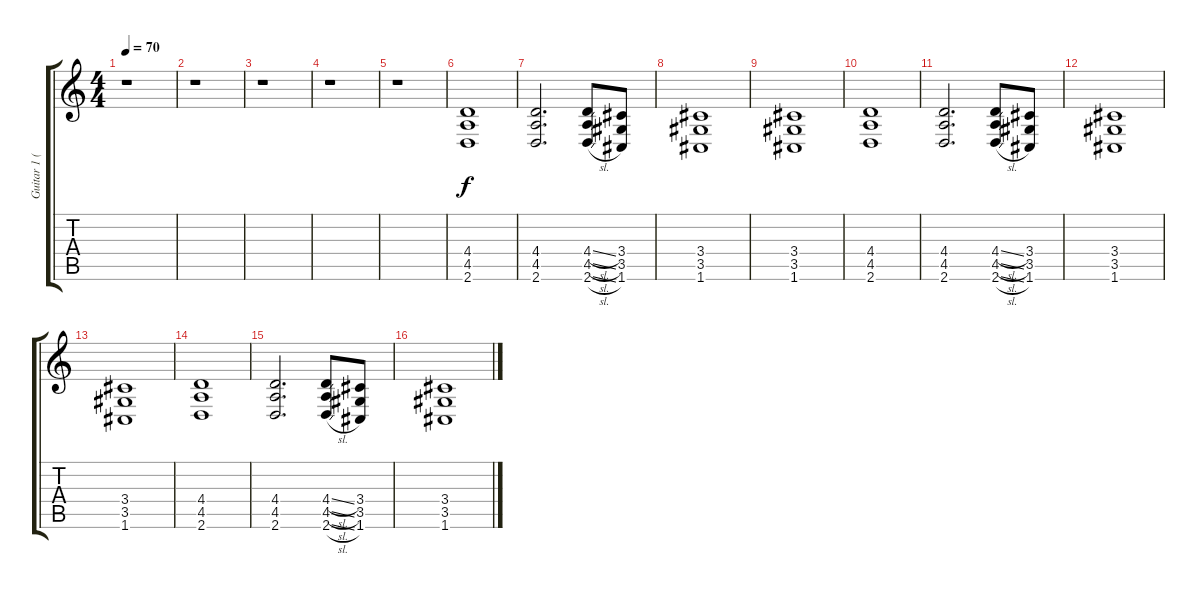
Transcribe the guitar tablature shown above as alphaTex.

\track ("Guitar 1 (Distortion)" "Guitar 1 (") {instrument distortionguitar}
\staff {score tabs}
\tuning (C4 G3 Eb3 Bb2 F2 C2) {hide}
\ts (4 4)
\tempo 70
\clef g2
\ks c
r.1{dy f} |
r.1 |
r.1 |
r.1 |
r.1 |
(4.4 4.5 2.6).1 |
(4.4 4.5 2.6).2{d} (4.4{sl} 4.5{sl} 2.6{sl}).8 (3.4 3.5 1.6).8 |
(3.4 3.5 1.6).1 |
(3.4 3.5 1.6).1 |
(4.4 4.5 2.6).1 |
(4.4 4.5 2.6).2{d} (4.4{sl} 4.5{sl} 2.6{sl}).8 (3.4 3.5 1.6).8 |
(3.4 3.5 1.6).1 |
(3.4 3.5 1.6).1 |
(4.4 4.5 2.6).1 |
(4.4 4.5 2.6).2{d} (4.4{sl} 4.5{sl} 2.6{sl}).8 (3.4 3.5 1.6).8 |
(3.4 3.5 1.6).1
